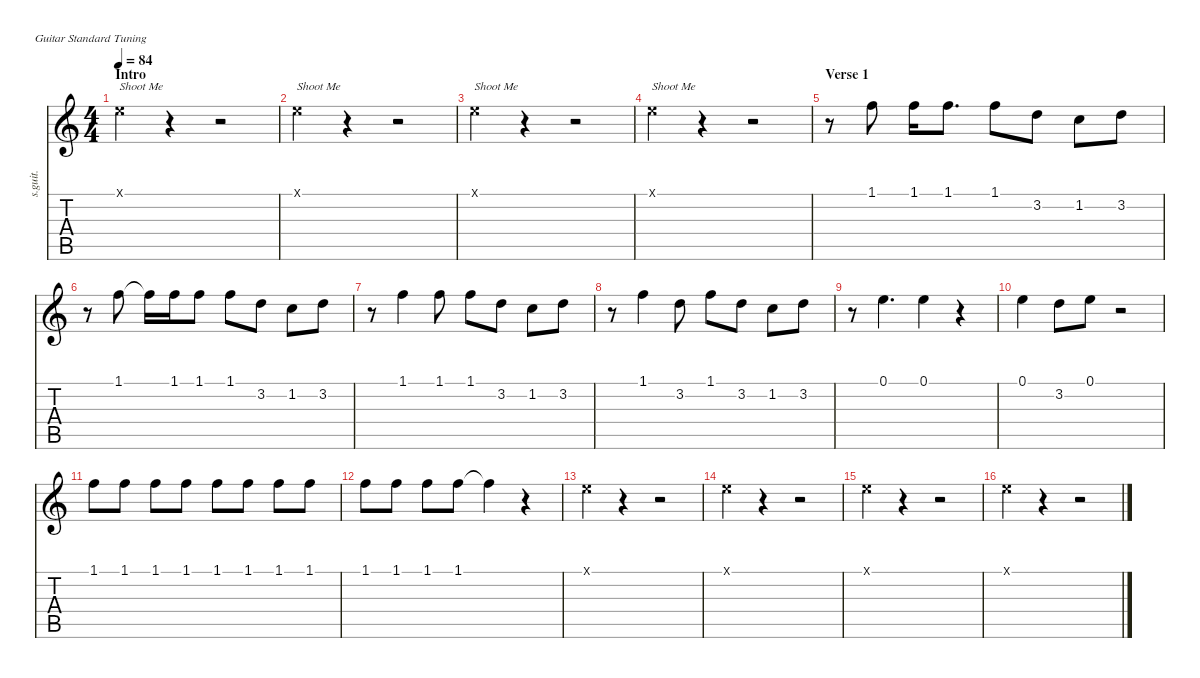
\defaultSystemsLayout 4
\hideDynamics
\bracketExtendMode nobrackets
\track ("John & Paul - Vocals" "s.guit.") {instrument oboe}
\staff {score tabs}
\tuning (E4 B3 G3 D3 A2 E2)
\displaytranspose 12
\ts (4 4)
\beaming (8 2 2 2 2)
\section ("" "Intro")
\tempo 84
\clef g2
\ks c
0.1{x}.4{txt "Shoot Me" lyrics (0 "") lyrics (1 "") lyrics (2 "") lyrics (3 "") lyrics (4 "") dy mf instrument oboe} r.4 r.2 |
0.1{x}.4{txt "Shoot Me" lyrics (0 "") lyrics (1 "") lyrics (2 "") lyrics (3 "") lyrics (4 "")} r.4 r.2 |
0.1{x}.4{txt "Shoot Me" lyrics (0 "") lyrics (1 "") lyrics (2 "") lyrics (3 "") lyrics (4 "")} r.4 r.2 |
0.1{x}.4{txt "Shoot Me" lyrics (0 "") lyrics (1 "") lyrics (2 "") lyrics (3 "") lyrics (4 "")} r.4 r.2 |
\section ("" "Verse 1")
r.8 1.1.8{lyrics (0 "") lyrics (1 "") lyrics (2 "") lyrics (3 "") lyrics (4 "")} 1.1.16{lyrics (0 "") lyrics (1 "") lyrics (2 "") lyrics (3 "") lyrics (4 "")} 1.1.8{d lyrics (0 "") lyrics (1 "") lyrics (2 "") lyrics (3 "") lyrics (4 "")} 1.1.8{lyrics (0 "") lyrics (1 "") lyrics (2 "") lyrics (3 "") lyrics (4 "")} 3.2.8{lyrics (0 "") lyrics (1 "") lyrics (2 "") lyrics (3 "") lyrics (4 "")} 1.2.8{lyrics (0 "") lyrics (1 "") lyrics (2 "") lyrics (3 "") lyrics (4 "")} 3.2.8{lyrics (0 "") lyrics (1 "") lyrics (2 "") lyrics (3 "") lyrics (4 "")} |
r.8 1.1.8{lyrics (0 "") lyrics (1 "") lyrics (2 "") lyrics (3 "") lyrics (4 "")} 1.1{t}.16{lyrics (0 "") lyrics (1 "") lyrics (2 "") lyrics (3 "") lyrics (4 "")} 1.1.16{lyrics (0 "") lyrics (1 "") lyrics (2 "") lyrics (3 "") lyrics (4 "")} 1.1.8{lyrics (0 "") lyrics (1 "") lyrics (2 "") lyrics (3 "") lyrics (4 "")} 1.1.8{lyrics (0 "") lyrics (1 "") lyrics (2 "") lyrics (3 "") lyrics (4 "")} 3.2.8{lyrics (0 "") lyrics (1 "") lyrics (2 "") lyrics (3 "") lyrics (4 "")} 1.2.8{lyrics (0 "") lyrics (1 "") lyrics (2 "") lyrics (3 "") lyrics (4 "")} 3.2.8{lyrics (0 "") lyrics (1 "") lyrics (2 "") lyrics (3 "") lyrics (4 "")} |
r.8 1.1.4{lyrics (0 "") lyrics (1 "") lyrics (2 "") lyrics (3 "") lyrics (4 "")} 1.1.8{lyrics (0 "") lyrics (1 "") lyrics (2 "") lyrics (3 "") lyrics (4 "")} 1.1.8{lyrics (0 "") lyrics (1 "") lyrics (2 "") lyrics (3 "") lyrics (4 "")} 3.2.8{lyrics (0 "") lyrics (1 "") lyrics (2 "") lyrics (3 "") lyrics (4 "")} 1.2.8{lyrics (0 "") lyrics (1 "") lyrics (2 "") lyrics (3 "") lyrics (4 "")} 3.2.8{lyrics (0 "") lyrics (1 "") lyrics (2 "") lyrics (3 "") lyrics (4 "")} |
r.8 1.1.4{lyrics (0 "") lyrics (1 "") lyrics (2 "") lyrics (3 "") lyrics (4 "")} 3.2.8{lyrics (0 "") lyrics (1 "") lyrics (2 "") lyrics (3 "") lyrics (4 "")} 1.1.8{lyrics (0 "") lyrics (1 "") lyrics (2 "") lyrics (3 "") lyrics (4 "")} 3.2.8{lyrics (0 "") lyrics (1 "") lyrics (2 "") lyrics (3 "") lyrics (4 "")} 1.2.8{lyrics (0 "") lyrics (1 "") lyrics (2 "") lyrics (3 "") lyrics (4 "")} 3.2.8{lyrics (0 "") lyrics (1 "") lyrics (2 "") lyrics (3 "") lyrics (4 "")} |
r.8 0.1.4{d lyrics (0 "") lyrics (1 "") lyrics (2 "") lyrics (3 "") lyrics (4 "")} 0.1.4{lyrics (0 "") lyrics (1 "") lyrics (2 "") lyrics (3 "") lyrics (4 "")} r.4 |
0.1.4{lyrics (0 "") lyrics (1 "") lyrics (2 "") lyrics (3 "") lyrics (4 "")} 3.2.8{lyrics (0 "") lyrics (1 "") lyrics (2 "") lyrics (3 "") lyrics (4 "")} 0.1.8{lyrics (0 "") lyrics (1 "") lyrics (2 "") lyrics (3 "") lyrics (4 "")} r.2 |
1.1.8{lyrics (0 "") lyrics (1 "") lyrics (2 "") lyrics (3 "") lyrics (4 "")} 1.1.8{lyrics (0 "") lyrics (1 "") lyrics (2 "") lyrics (3 "") lyrics (4 "")} 1.1.8{lyrics (0 "") lyrics (1 "") lyrics (2 "") lyrics (3 "") lyrics (4 "")} 1.1.8{lyrics (0 "") lyrics (1 "") lyrics (2 "") lyrics (3 "") lyrics (4 "")} 1.1.8{lyrics (0 "") lyrics (1 "") lyrics (2 "") lyrics (3 "") lyrics (4 "")} 1.1.8{lyrics (0 "") lyrics (1 "") lyrics (2 "") lyrics (3 "") lyrics (4 "")} 1.1.8{lyrics (0 "") lyrics (1 "") lyrics (2 "") lyrics (3 "") lyrics (4 "")} 1.1.8{lyrics (0 "") lyrics (1 "") lyrics (2 "") lyrics (3 "") lyrics (4 "")} |
1.1.8{lyrics (0 "") lyrics (1 "") lyrics (2 "") lyrics (3 "") lyrics (4 "")} 1.1.8{lyrics (0 "") lyrics (1 "") lyrics (2 "") lyrics (3 "") lyrics (4 "")} 1.1.8{lyrics (0 "") lyrics (1 "") lyrics (2 "") lyrics (3 "") lyrics (4 "")} 1.1.8{lyrics (0 "") lyrics (1 "") lyrics (2 "") lyrics (3 "") lyrics (4 "")} 1.1{t}.4{lyrics (0 "") lyrics (1 "") lyrics (2 "") lyrics (3 "") lyrics (4 "")} r.4 |
0.1{x}.4{lyrics (0 "") lyrics (1 "") lyrics (2 "") lyrics (3 "") lyrics (4 "")} r.4 r.2 |
0.1{x}.4{lyrics (0 "") lyrics (1 "") lyrics (2 "") lyrics (3 "") lyrics (4 "")} r.4 r.2 |
0.1{x}.4{lyrics (0 "") lyrics (1 "") lyrics (2 "") lyrics (3 "") lyrics (4 "")} r.4 r.2 |
0.1{x}.4{lyrics (0 "") lyrics (1 "") lyrics (2 "") lyrics (3 "") lyrics (4 "")} r.4 r.2
